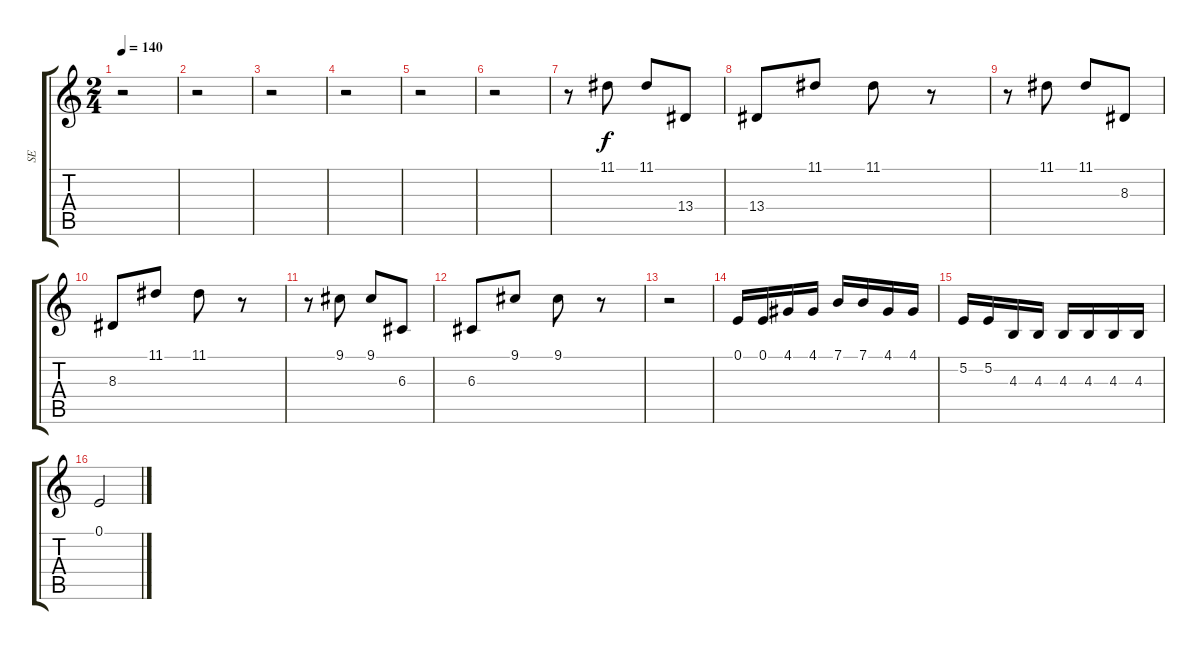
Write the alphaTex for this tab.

\track ("SE" "SE") {instrument stringensemble1}
\staff {score tabs}
\tuning (E4 B3 G3 D3 A2 E2) {hide}
\ts (2 4)
\tempo 140
\clef g2
\ks c
r.2{dy fff} |
r.2 |
r.2 |
r.2 |
r.2 |
r.2 |
r.8 11.1.8{dy f} 11.1.8 13.4.8 |
13.4.8 11.1.8 11.1.8 r.8 |
r.8 11.1.8 11.1.8 8.3.8 |
8.3.8 11.1.8 11.1.8 r.8 |
r.8 9.1.8 9.1.8 6.3.8 |
6.3.8 9.1.8 9.1.8 r.8 |
r.2 |
0.1.16 0.1.16 4.1.16 4.1.16 7.1.16 7.1.16 4.1.16 4.1.16 |
5.2.16 5.2.16 4.3.16 4.3.16 4.3.16 4.3.16 4.3.16 4.3.16 |
0.1.2
